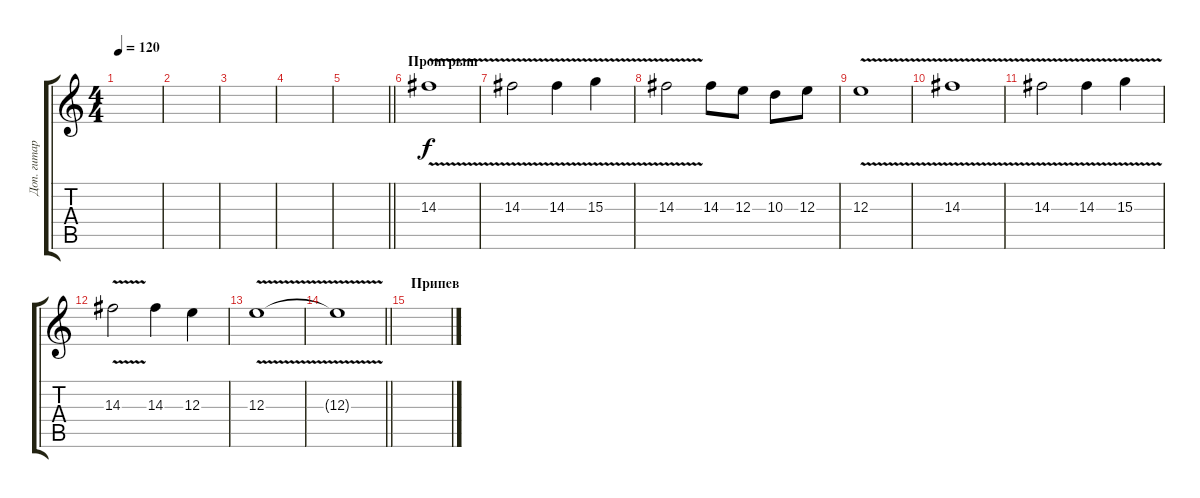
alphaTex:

\track ("Доп. гитара" "Доп. гитар") {instrument distortionguitar}
\staff {score tabs}
\tuning (Db4 Ab3 E3 B2 Gb2 B1) {hide}
\ts (4 4)
\tempo 120
\clef g2
\ks c
|
|
|
|
\barLineRight lightlight
|
\section ("" "Проигрыш")
14.3{v}.1 |
14.3{v}.2 14.3{v}.4 15.3{v}.4 |
14.3{v}.2 14.3.8 12.3.8 10.3.8 12.3.8 |
12.3{v}.1 |
14.3{v}.1 |
14.3{v}.2 14.3{v}.4 15.3{v}.4 |
14.3{v}.2 14.3.4 12.3.4 |
12.3{v}.1 |
\barLineRight lightlight
12.3{t}.1 |
\section ("" "Припев")
